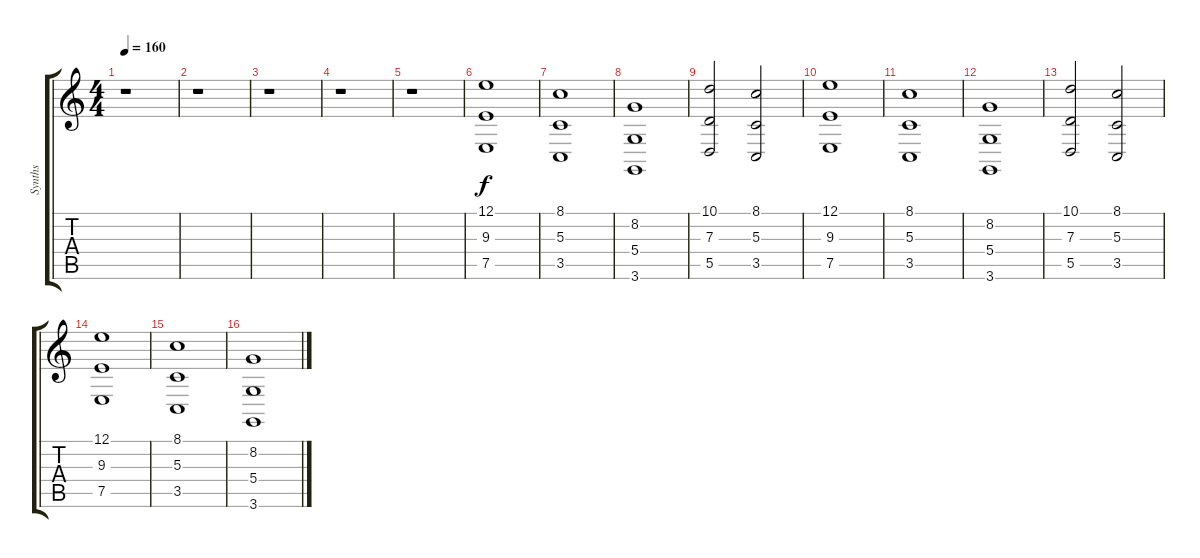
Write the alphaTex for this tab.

\track ("Synths" "Synths") {instrument synthstrings2}
\staff {score tabs}
\tuning (E4 B3 G3 D3 A2 E2) {hide}
\ts (4 4)
\tempo 160
\clef g2
\ks c
r.1{dy f} |
r.1 |
r.1 |
r.1 |
r.1 |
(12.1 9.3 7.5).1 |
(8.1 5.3 3.5).1 |
(8.2 5.4 3.6).1 |
(10.1 7.3 5.5).2 (8.1 5.3 3.5).2 |
(12.1 9.3 7.5).1 |
(8.1 5.3 3.5).1 |
(8.2 5.4 3.6).1 |
(10.1 7.3 5.5).2 (8.1 5.3 3.5).2 |
(12.1 9.3 7.5).1 |
(8.1 5.3 3.5).1 |
(8.2 5.4 3.6).1
